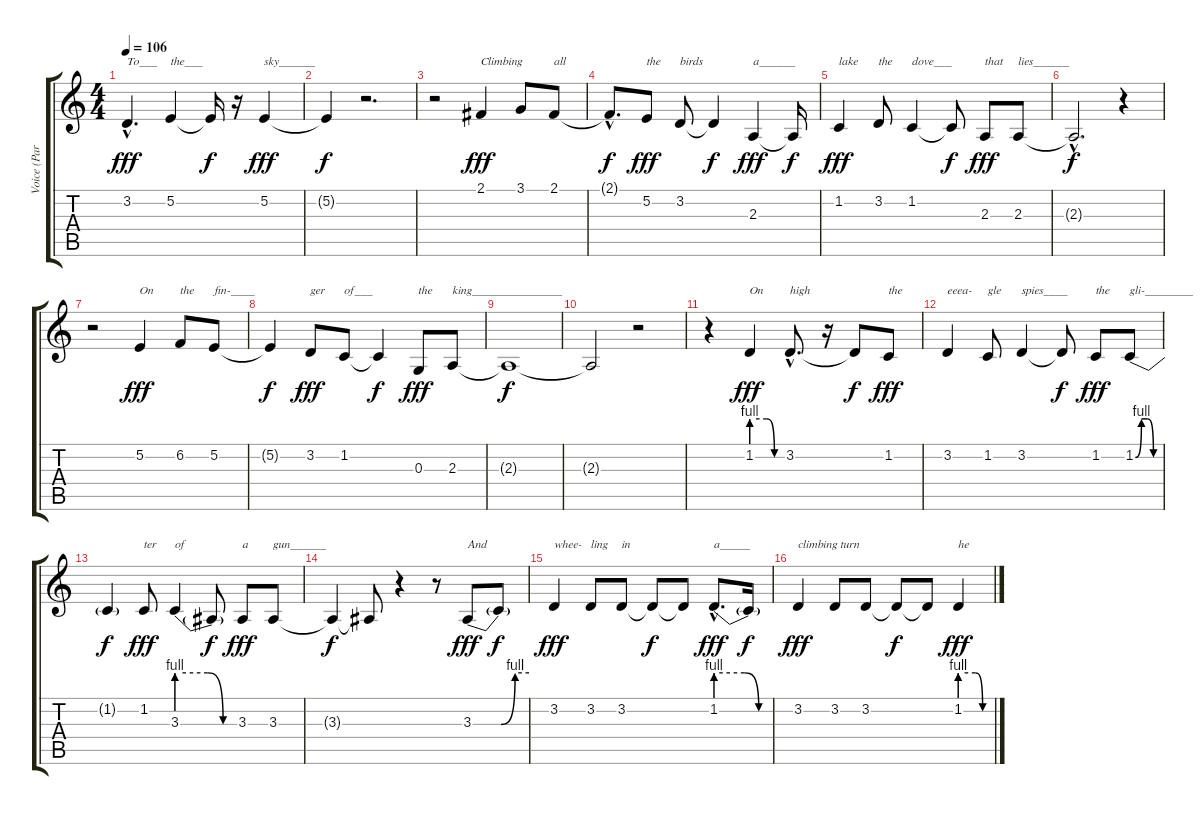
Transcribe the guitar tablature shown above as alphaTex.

\track ("Voice (Part I)" "Voice (Par") {instrument synthvoice}
\staff {score tabs}
\tuning (E4 B3 G3 D3 A2 E2) {hide}
\ts (4 4)
\tempo 106
\clef g2
\ks c
3.2{hac}.4{d txt "To___" dy fff} 5.2.4{txt "the___"} 5.2{t}.16{dy f} r.16 5.2.4{txt "sky______" dy fff} |
5.2{t}.4{dy f} r.2{d} |
r.2 2.1.4{txt "Climbing" dy fff} 3.1.8 2.1.8{txt "all"} |
2.1{hac t}.8{d dy f} 5.2.8{txt "the" dy fff} 3.2.8{txt "birds"} 3.2{t}.4{dy f} 2.3.4{txt "a______" dy fff} 2.3{t}.16{dy f} |
1.2.4{txt "lake" dy fff} 3.2.8{txt "the"} 1.2.4{txt "dove___"} 1.2{t}.8{dy f} 2.3.8{txt "that" dy fff} 2.3.8{txt "lies______"} |
2.3{hac t}.2{d dy f} r.4 |
r.2 5.2.4{txt "On" dy fff} 6.2.8{txt "the"} 5.2.8{txt "fin-____"} |
5.2{t}.4{dy f} 3.2.8{txt "ger" dy fff} 1.2.8{txt "of___"} 1.2{t}.4{dy f} 0.3.8{txt "the" dy fff} 2.3.8{txt "king_______________"} |
2.3{t}.1{dy f} |
2.3{t}.2 r.2 |
r.4 1.2{be (custom 0 4 30 4 45 0 60 0)}.4{txt "On" dy fff} 3.2{hac}.8{d txt "high"} r.16 3.2{t}.8{dy f} 1.2.8{txt "the" dy fff} |
3.2.4{txt "eeea-"} 1.2.8{txt "gle"} 3.2.4{txt "spies____"} 3.2{t}.8{dy f} 1.2.8{txt "the" dy fff} 1.2{be (custom 0 0 15 4 30 4 45 0 60 0)}.8{txt "gli-________"} |
1.2{t}.4{dy f} 1.2.8{txt "ter" dy fff} 3.3{be (custom 0 4 30 4 45 0 60 0)}.4{txt "of"} 3.3{t}.8{dy f} 3.3.8{txt "a" dy fff} 3.3.8{txt "gun______"} |
3.3{t}.4{dy f} 3.3{t}.8 r.4 r.8 3.3{be (custom 0 0 16 0 30 0 45 4 60 4)}.8{txt "And" dy fff} 3.3{t}.8{dy f} |
3.2.4{txt "whee-" dy fff} 3.2.8{txt "ling"} 3.2.8{txt "in"} 3.2{t}.8{dy f} 3.2{t}.8 1.2{be (custom 0 4 30 4 45 0 60 0) hac}.8{d txt "a_____" dy fff} 1.2{t}.16{dy f} |
3.2.4{txt "climbing turn" dy fff} 3.2.8 3.2.8 3.2{t}.8{dy f} 3.2{t}.8 1.2{be (custom 0 4 30 4 44 0 60 0)}.4{txt "he" dy fff}
